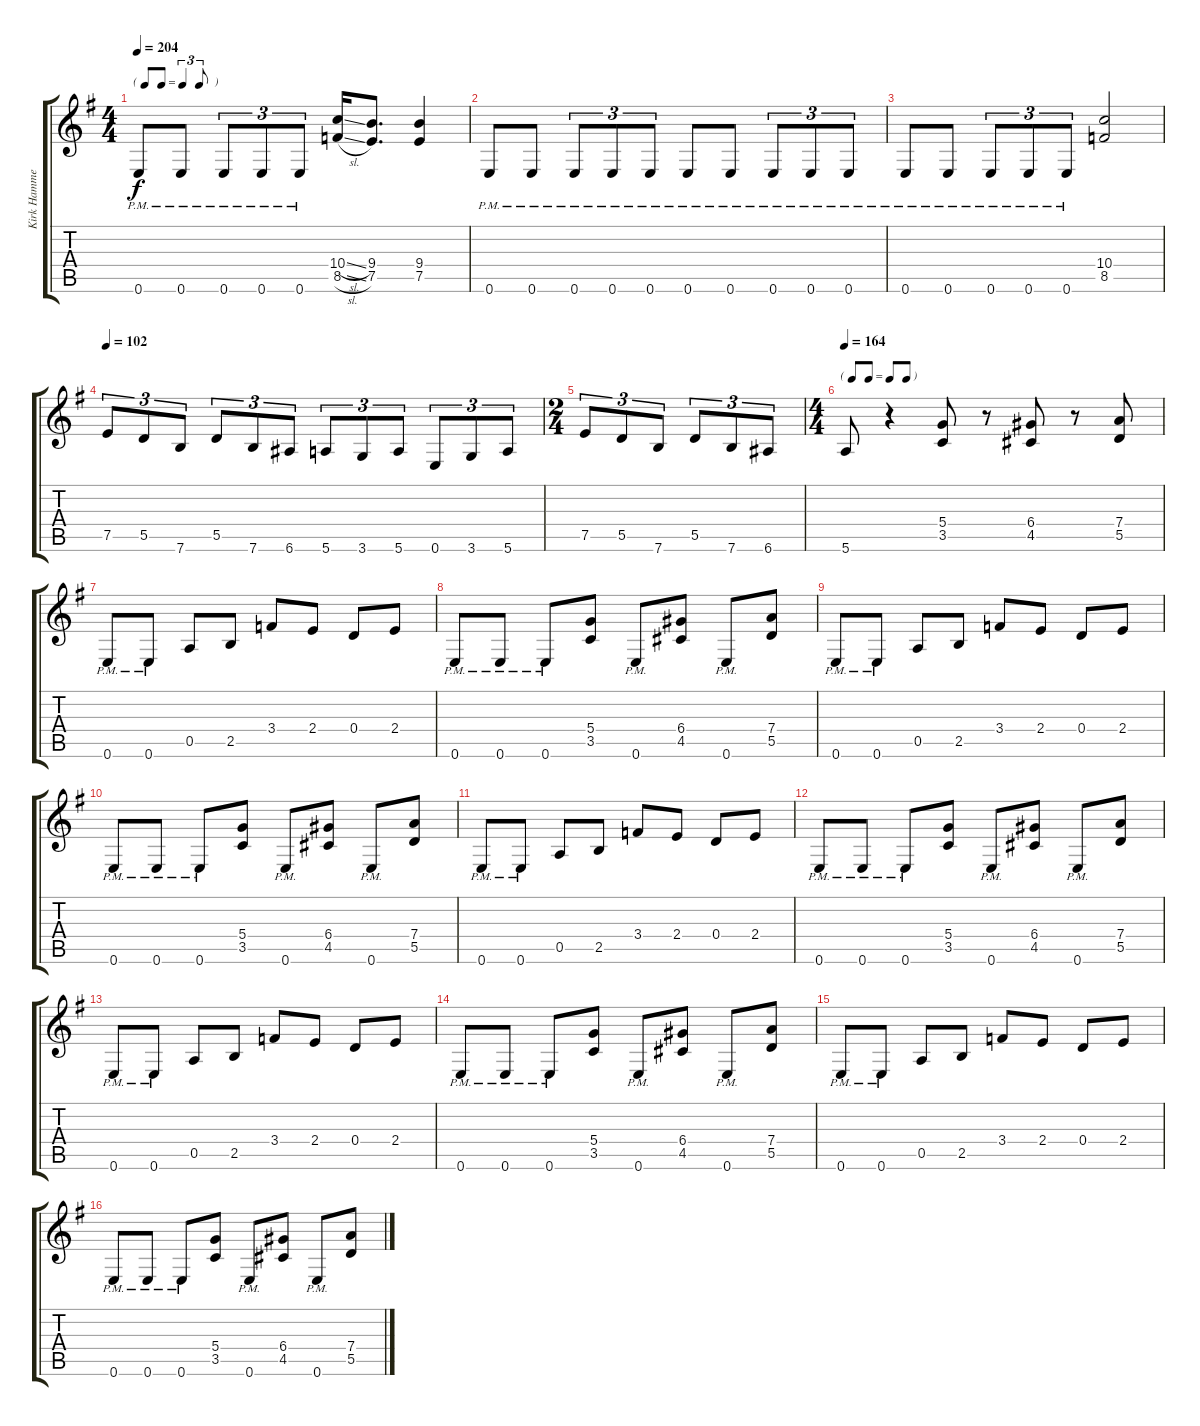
\track ("Kirk Hammet" "Kirk Hamme") {instrument distortionguitar}
\staff {score tabs}
\tuning (E4 B3 G3 D3 A2 E2) {hide}
\ts (4 4)
\tf triplet8th
\tempo 204
\clef g2
\ks eminor
0.6{pm}.8{dy f} 0.6{pm}.8 0.6{pm}.8{tu (3 2)} 0.6{pm}.8{tu (3 2)} 0.6{pm}.8{tu (3 2)} (10.4{sl} 8.5{sl}).16 (9.4 7.5).8{d} (9.4 7.5).4 |
0.6{pm}.8 0.6{pm}.8 0.6{pm}.8{tu (3 2)} 0.6{pm}.8{tu (3 2)} 0.6{pm}.8{tu (3 2)} 0.6{pm}.8 0.6{pm}.8 0.6{pm}.8{tu (3 2)} 0.6{pm}.8{tu (3 2)} 0.6{pm}.8{tu (3 2)} |
0.6{pm}.8 0.6{pm}.8 0.6{pm}.8{tu (3 2)} 0.6{pm}.8{tu (3 2)} 0.6{pm}.8{tu (3 2)} (10.4 8.5).2 |
\tempo 102
7.5.8{tu (3 2)} 5.5.8{tu (3 2)} 7.6.8{tu (3 2)} 5.5.8{tu (3 2)} 7.6.8{tu (3 2)} 6.6.8{tu (3 2)} 5.6.8{tu (3 2)} 3.6.8{tu (3 2)} 5.6.8{tu (3 2)} 0.6.8{tu (3 2)} 3.6.8{tu (3 2)} 5.6.8{tu (3 2)} |
\ts (2 4)
7.5.8{tu (3 2)} 5.5.8{tu (3 2)} 7.6.8{tu (3 2)} 5.5.8{tu (3 2)} 7.6.8{tu (3 2)} 6.6.8{tu (3 2)} |
\ts (4 4)
\tf none
\tempo 164
5.6.8 r.4 (5.4 3.5).8 r.8 (6.4 4.5).8 r.8 (7.4 5.5).8 |
0.6{pm}.8 0.6{pm}.8 0.5.8 2.5.8 3.4.8 2.4.8 0.4.8 2.4.8 |
0.6{pm}.8 0.6{pm}.8 0.6{pm}.8 (5.4 3.5).8 0.6{pm}.8 (6.4 4.5).8 0.6{pm}.8 (7.4 5.5).8 |
0.6{pm}.8 0.6{pm}.8 0.5.8 2.5.8 3.4.8 2.4.8 0.4.8 2.4.8 |
0.6{pm}.8 0.6{pm}.8 0.6{pm}.8 (5.4 3.5).8 0.6{pm}.8 (6.4 4.5).8 0.6{pm}.8 (7.4 5.5).8 |
0.6{pm}.8 0.6{pm}.8 0.5.8 2.5.8 3.4.8 2.4.8 0.4.8 2.4.8 |
0.6{pm}.8 0.6{pm}.8 0.6{pm}.8 (5.4 3.5).8 0.6{pm}.8 (6.4 4.5).8 0.6{pm}.8 (7.4 5.5).8 |
0.6{pm}.8 0.6{pm}.8 0.5.8 2.5.8 3.4.8 2.4.8 0.4.8 2.4.8 |
0.6{pm}.8 0.6{pm}.8 0.6{pm}.8 (5.4 3.5).8 0.6{pm}.8 (6.4 4.5).8 0.6{pm}.8 (7.4 5.5).8 |
0.6{pm}.8 0.6{pm}.8 0.5.8 2.5.8 3.4.8 2.4.8 0.4.8 2.4.8 |
0.6{pm}.8 0.6{pm}.8 0.6{pm}.8 (5.4 3.5).8 0.6{pm}.8 (6.4 4.5).8 0.6{pm}.8 (7.4 5.5).8
